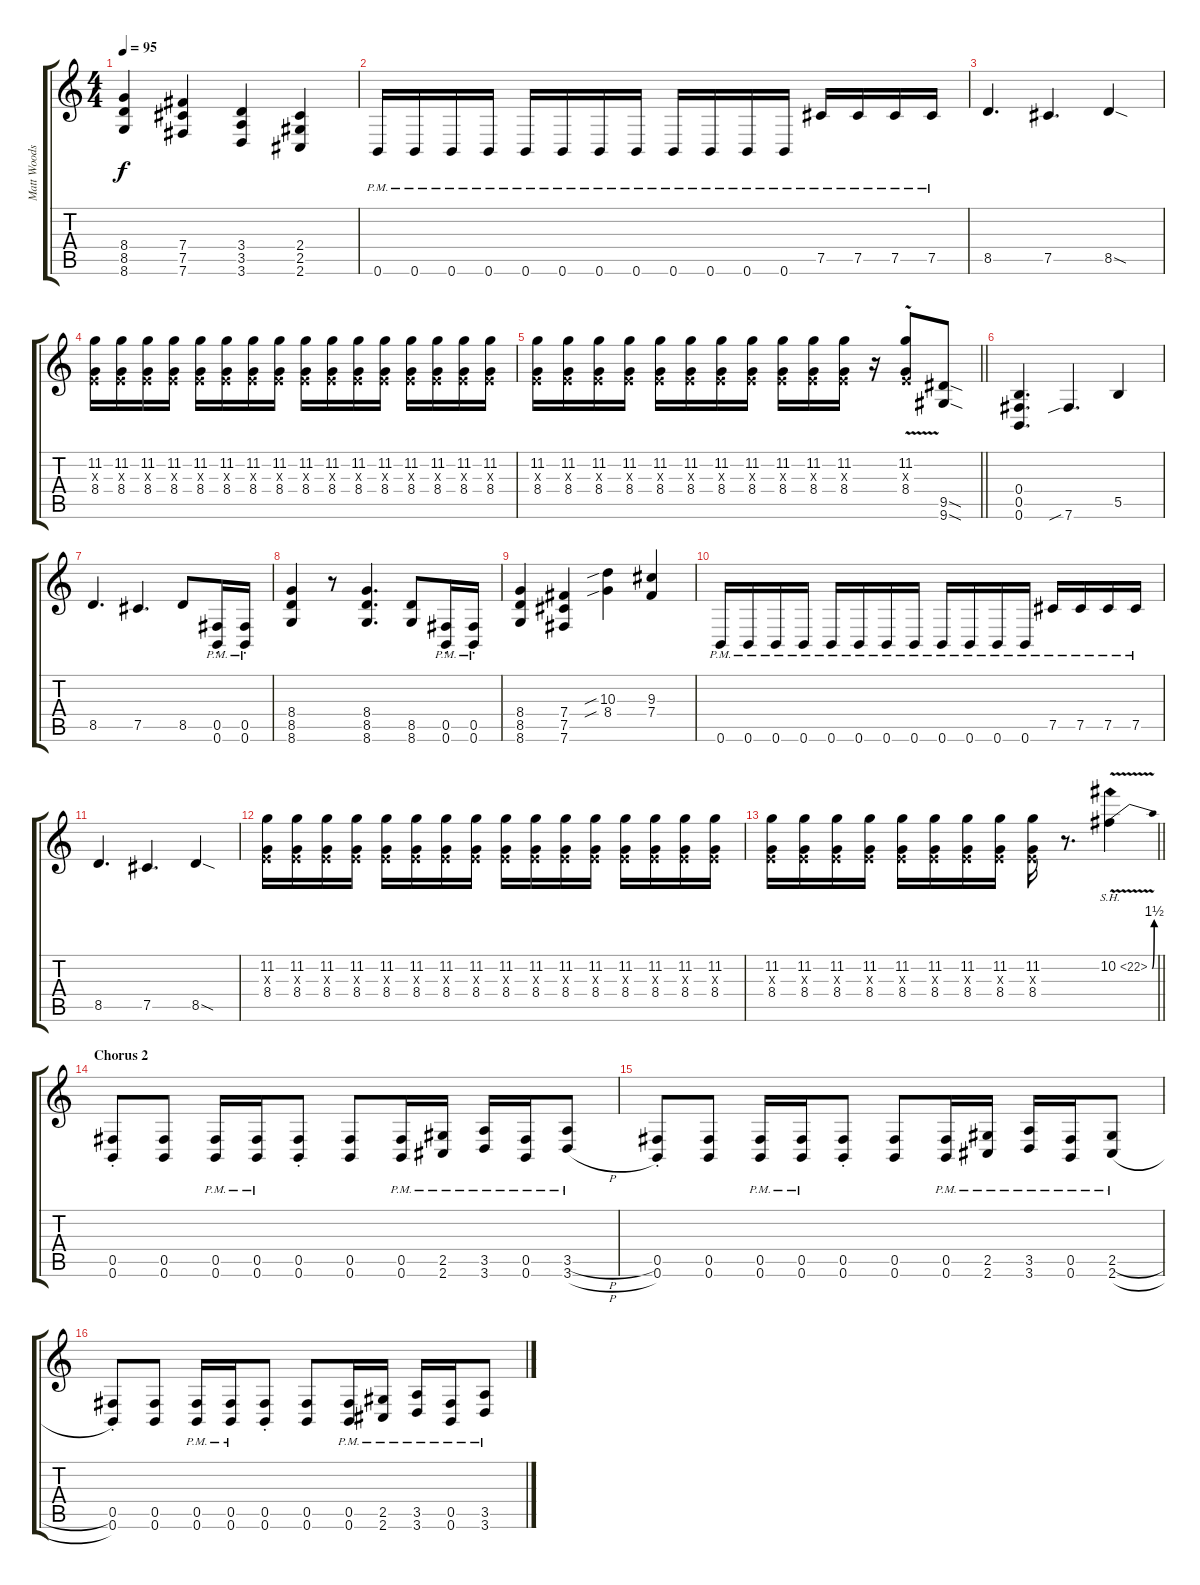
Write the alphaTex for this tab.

\track ("Matt Woods (Main)" "Matt Woods") {instrument distortionguitar}
\staff {score tabs}
\tuning (Db4 Ab3 E3 B2 Gb2 B1) {hide}
\ts (4 4)
\tempo 95
\clef g2
\ks c
(8.4 8.5 8.6).4{dy f} (7.4 7.5 7.6).4 (3.4 3.5 3.6).4 (2.4 2.5 2.6).4 |
0.6{pm}.16 0.6{pm}.16 0.6{pm}.16 0.6{pm}.16 0.6{pm}.16 0.6{pm}.16 0.6{pm}.16 0.6{pm}.16 0.6{pm}.16 0.6{pm}.16 0.6{pm}.16 0.6{pm}.16 7.5{pm}.16 7.5{pm}.16 7.5{pm}.16 7.5{pm}.16 |
8.5.4{d} 7.5.4{d} 8.5{sod}.4 |
(11.2 0.3{x} 8.4).16 (11.2 0.3{x} 8.4).16 (11.2 0.3{x} 8.4).16 (11.2 0.3{x} 8.4).16 (11.2 0.3{x} 8.4).16 (11.2 0.3{x} 8.4).16 (11.2 0.3{x} 8.4).16 (11.2 0.3{x} 8.4).16 (11.2 0.3{x} 8.4).16 (11.2 0.3{x} 8.4).16 (11.2 0.3{x} 8.4).16 (11.2 0.3{x} 8.4).16 (11.2 0.3{x} 8.4).16 (11.2 0.3{x} 8.4).16 (11.2 0.3{x} 8.4).16 (11.2 0.3{x} 8.4).16 |
\barLineRight lightlight
(11.2 0.3{x} 8.4).16 (11.2 0.3{x} 8.4).16 (11.2 0.3{x} 8.4).16 (11.2 0.3{x} 8.4).16 (11.2 0.3{x} 8.4).16 (11.2 0.3{x} 8.4).16 (11.2 0.3{x} 8.4).16 (11.2 0.3{x} 8.4).16 (11.2 0.3{x} 8.4).16 (11.2 0.3{x} 8.4).16 (11.2 0.3{x} 8.4).16 r.16 (11.2{v} 0.3{x} 8.4{v}).8 (9.5{sod} 9.6{sod}).8 |
(0.4 0.5 0.6).4{d} 7.6{sib}.4{d} 5.5.4 |
8.5.4{d} 7.5.4{d} 8.5.8 (0.5{pm st} 0.6{pm st}).16 (0.5{pm st} 0.6{pm st}).16 |
(8.4 8.5 8.6).4 r.8 (8.4 8.5 8.6).4{d} (8.5 8.6).8 (0.5{pm st} 0.6{pm st}).16 (0.5{pm st} 0.6{pm st}).16 |
(8.4 8.5 8.6).4 (7.4 7.5 7.6).4 (10.3{sib} 8.4{sib}).4 (9.3 7.4).4 |
0.6{pm}.16 0.6{pm}.16 0.6{pm}.16 0.6{pm}.16 0.6{pm}.16 0.6{pm}.16 0.6{pm}.16 0.6{pm}.16 0.6{pm}.16 0.6{pm}.16 0.6{pm}.16 0.6{pm}.16 7.5{pm}.16 7.5{pm}.16 7.5{pm}.16 7.5{pm}.16 |
8.5.4{d} 7.5.4{d} 8.5{sod}.4 |
(11.2 0.3{x} 8.4).16 (11.2 0.3{x} 8.4).16 (11.2 0.3{x} 8.4).16 (11.2 0.3{x} 8.4).16 (11.2 0.3{x} 8.4).16 (11.2 0.3{x} 8.4).16 (11.2 0.3{x} 8.4).16 (11.2 0.3{x} 8.4).16 (11.2 0.3{x} 8.4).16 (11.2 0.3{x} 8.4).16 (11.2 0.3{x} 8.4).16 (11.2 0.3{x} 8.4).16 (11.2 0.3{x} 8.4).16 (11.2 0.3{x} 8.4).16 (11.2 0.3{x} 8.4).16 (11.2 0.3{x} 8.4).16 |
\barLineRight lightlight
(11.2 0.3{x} 8.4).16 (11.2 0.3{x} 8.4).16 (11.2 0.3{x} 8.4).16 (11.2 0.3{x} 8.4).16 (11.2 0.3{x} 8.4).16 (11.2 0.3{x} 8.4).16 (11.2 0.3{x} 8.4).16 (11.2 0.3{x} 8.4).16 (11.2 0.3{x} 8.4).16 r.8{d} 10.2{be (bend 0 0 60 6) sh 12 v}.4 |
\section ("" "Chorus 2")
(0.5{st} 0.6{st}).8 (0.5 0.6).8 (0.5{pm} 0.6{pm}).16 (0.5{pm} 0.6{pm}).16 (0.5{st} 0.6{st}).8 (0.5 0.6).8 (0.5{pm} 0.6{pm}).16 (2.5{pm} 2.6{pm}).16 (3.5{pm} 3.6{pm}).16 (0.5{pm} 0.6{pm}).16 (3.5{h pm} 3.6{h pm}).8 |
(0.5{st} 0.6{st}).8 (0.5 0.6).8 (0.5{pm} 0.6{pm}).16 (0.5{pm} 0.6{pm}).16 (0.5{st} 0.6{st}).8 (0.5 0.6).8 (0.5{pm} 0.6{pm}).16 (2.5{pm} 2.6{pm}).16 (3.5{pm} 3.6{pm}).16 (0.5{pm} 0.6{pm}).16 (2.5{h pm} 2.6{h pm}).8 |
(0.5{st} 0.6{st}).8 (0.5 0.6).8 (0.5{pm} 0.6{pm}).16 (0.5{pm} 0.6{pm}).16 (0.5{st} 0.6{st}).8 (0.5 0.6).8 (0.5{pm} 0.6{pm}).16 (2.5{pm} 2.6{pm}).16 (3.5{pm} 3.6{pm}).16 (0.5{pm} 0.6{pm}).16 (3.5{h pm} 3.6{h pm}).8
